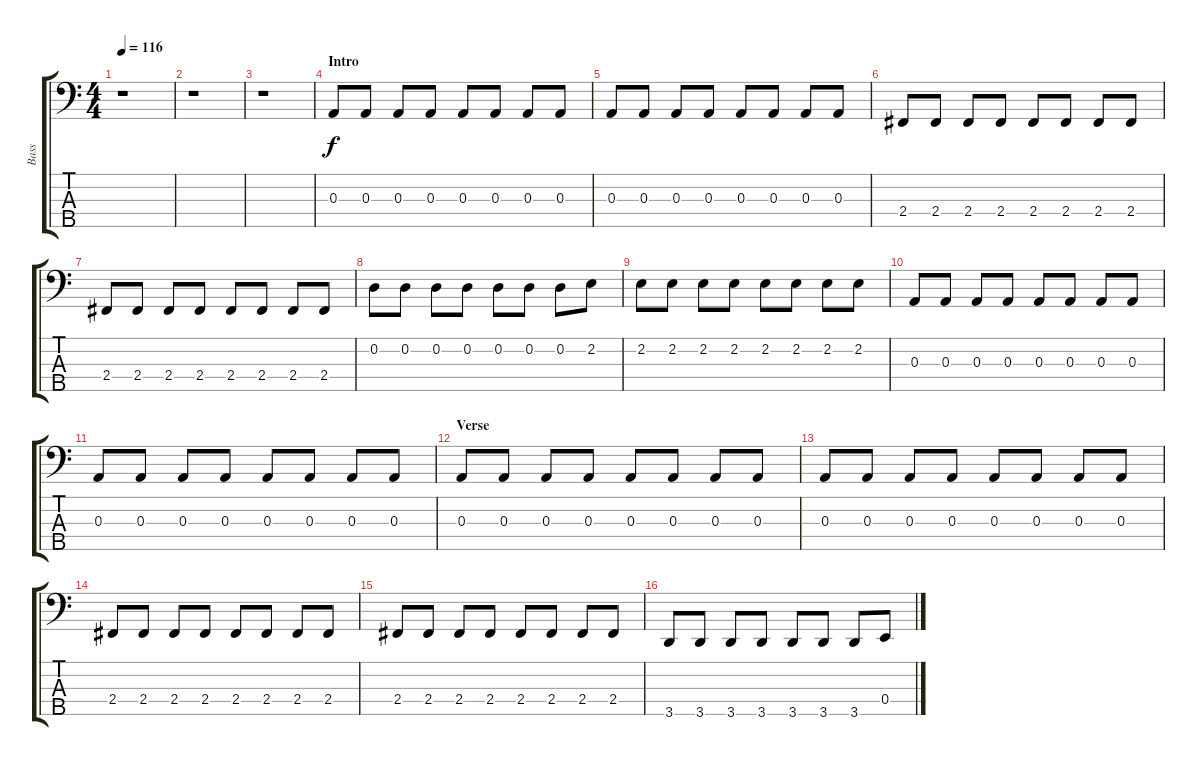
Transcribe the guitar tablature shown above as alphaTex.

\track ("Bass" "Bass") {instrument electricbasspick}
\staff {score tabs}
\tuning (G2 D2 A1 E1 B0) {hide}
\ts (4 4)
\tempo 116
\clef f4
\ks c
r.1{dy f instrument electricbasspick} |
r.1 |
r.1 |
\section ("" "Intro")
0.3.8 0.3.8 0.3.8 0.3.8 0.3.8 0.3.8 0.3.8 0.3.8 |
0.3.8 0.3.8 0.3.8 0.3.8 0.3.8 0.3.8 0.3.8 0.3.8 |
2.4.8 2.4.8 2.4.8 2.4.8 2.4.8 2.4.8 2.4.8 2.4.8 |
2.4.8 2.4.8 2.4.8 2.4.8 2.4.8 2.4.8 2.4.8 2.4.8 |
0.2.8 0.2.8 0.2.8 0.2.8 0.2.8 0.2.8 0.2.8 2.2.8 |
2.2.8 2.2.8 2.2.8 2.2.8 2.2.8 2.2.8 2.2.8 2.2.8 |
0.3.8 0.3.8 0.3.8 0.3.8 0.3.8 0.3.8 0.3.8 0.3.8 |
0.3.8 0.3.8 0.3.8 0.3.8 0.3.8 0.3.8 0.3.8 0.3.8 |
\section ("" "Verse")
0.3.8 0.3.8 0.3.8 0.3.8 0.3.8 0.3.8 0.3.8 0.3.8 |
0.3.8 0.3.8 0.3.8 0.3.8 0.3.8 0.3.8 0.3.8 0.3.8 |
2.4.8 2.4.8 2.4.8 2.4.8 2.4.8 2.4.8 2.4.8 2.4.8 |
2.4.8 2.4.8 2.4.8 2.4.8 2.4.8 2.4.8 2.4.8 2.4.8 |
3.5.8 3.5.8 3.5.8 3.5.8 3.5.8 3.5.8 3.5.8 0.4.8
